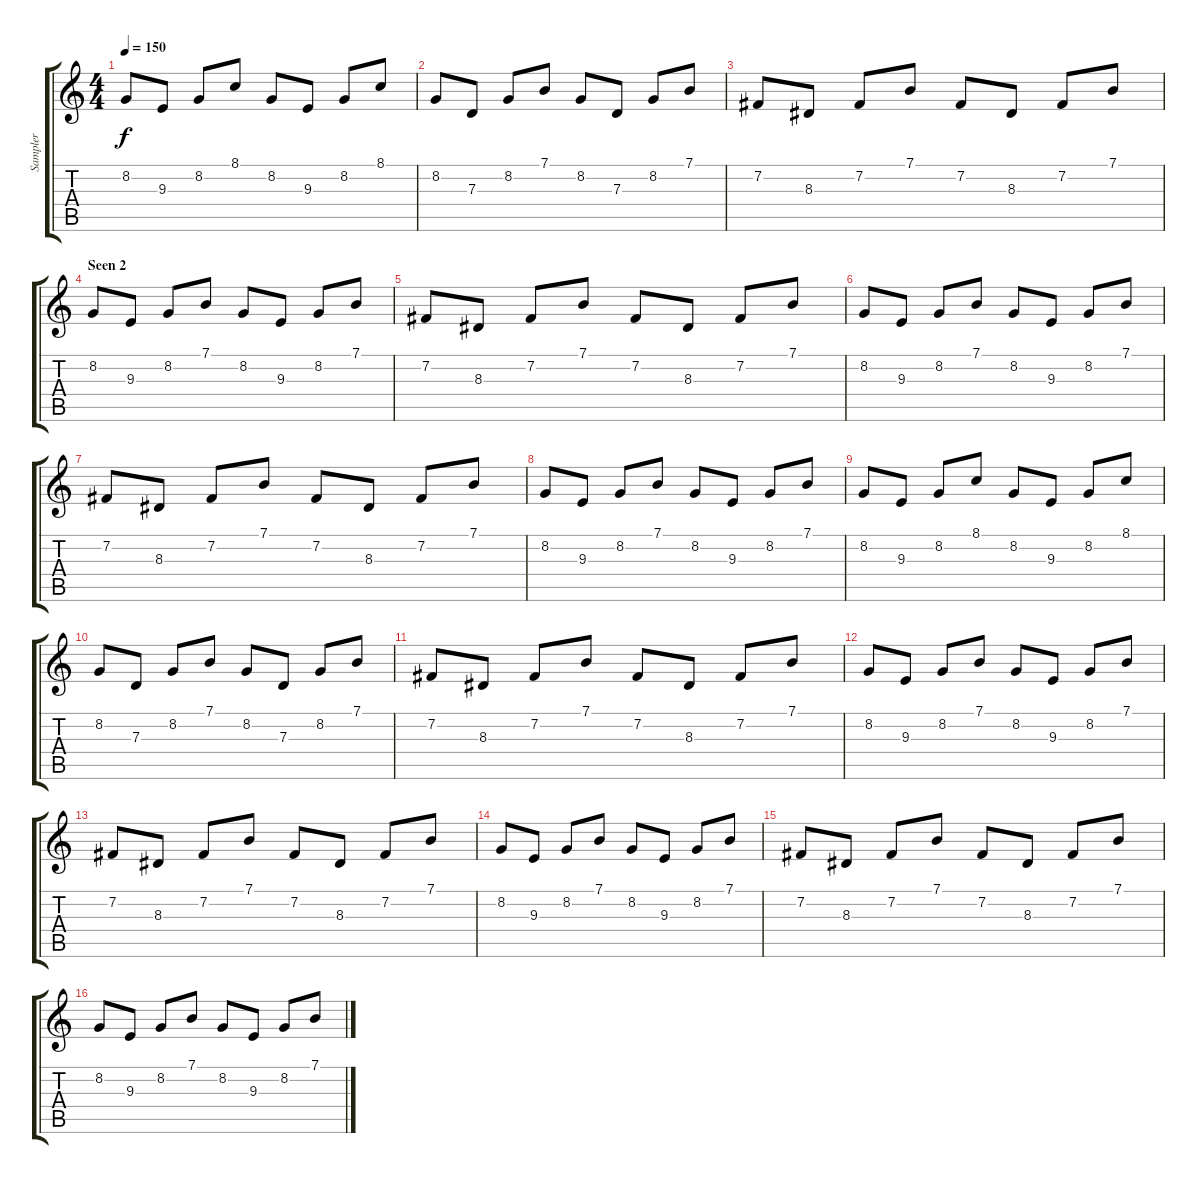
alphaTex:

\track ("Sampler" "Sampler") {instrument drawbarorgan}
\staff {score tabs}
\tuning (E4 B3 G3 D3 A2 E2) {hide}
\ts (4 4)
\tempo 150
\clef g2
\ks c
8.2.8{dy f} 9.3.8 8.2.8 8.1.8 8.2.8 9.3.8 8.2.8 8.1.8 |
8.2.8 7.3.8 8.2.8 7.1.8 8.2.8 7.3.8 8.2.8 7.1.8 |
7.2.8 8.3.8 7.2.8 7.1.8 7.2.8 8.3.8 7.2.8 7.1.8 |
\section ("" "Seen 2")
8.2.8 9.3.8 8.2.8 7.1.8 8.2.8 9.3.8 8.2.8 7.1.8 |
7.2.8 8.3.8 7.2.8 7.1.8 7.2.8 8.3.8 7.2.8 7.1.8 |
8.2.8 9.3.8 8.2.8 7.1.8 8.2.8 9.3.8 8.2.8 7.1.8 |
7.2.8 8.3.8 7.2.8 7.1.8 7.2.8 8.3.8 7.2.8 7.1.8 |
8.2.8 9.3.8 8.2.8 7.1.8 8.2.8 9.3.8 8.2.8 7.1.8 |
8.2.8 9.3.8 8.2.8 8.1.8 8.2.8 9.3.8 8.2.8 8.1.8 |
8.2.8 7.3.8 8.2.8 7.1.8 8.2.8 7.3.8 8.2.8 7.1.8 |
7.2.8 8.3.8 7.2.8 7.1.8 7.2.8 8.3.8 7.2.8 7.1.8 |
8.2.8 9.3.8 8.2.8 7.1.8 8.2.8 9.3.8 8.2.8 7.1.8 |
7.2.8 8.3.8 7.2.8 7.1.8 7.2.8 8.3.8 7.2.8 7.1.8 |
8.2.8 9.3.8 8.2.8 7.1.8 8.2.8 9.3.8 8.2.8 7.1.8 |
7.2.8 8.3.8 7.2.8 7.1.8 7.2.8 8.3.8 7.2.8 7.1.8 |
8.2.8 9.3.8 8.2.8 7.1.8 8.2.8 9.3.8 8.2.8 7.1.8
